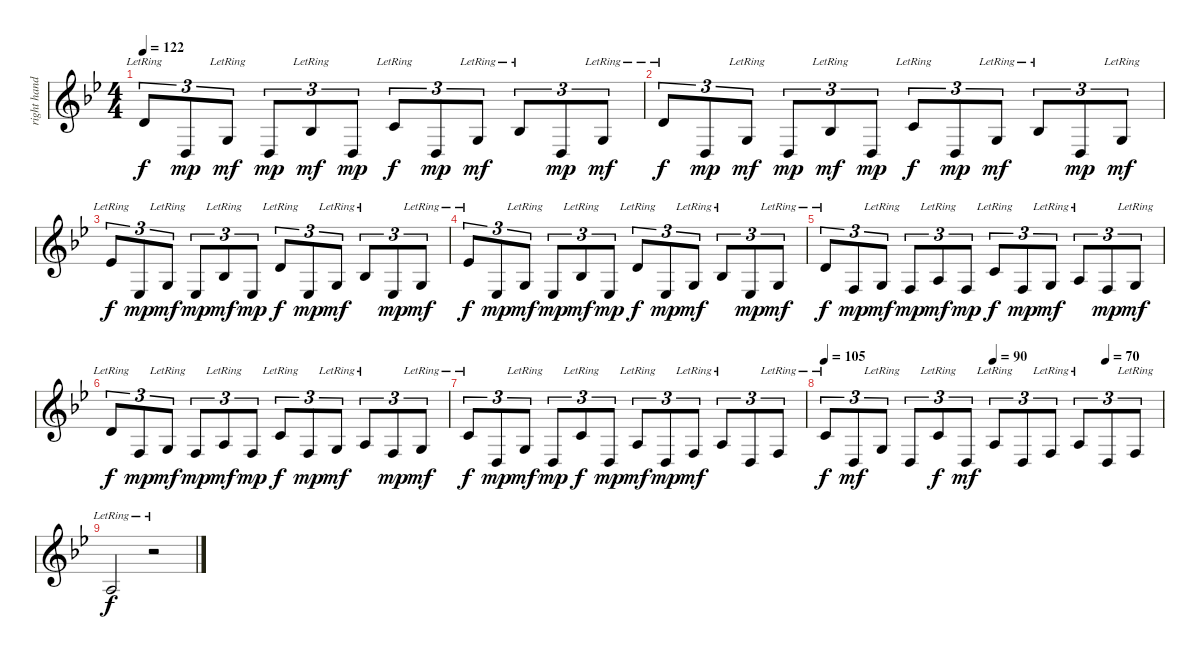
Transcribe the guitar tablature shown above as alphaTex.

\track ("right hand" "right hand") {instrument brightacousticpiano}
\staff {score}
\tuning (E4 B3 G3 D3 A2 E2) {hide}
\ts (4 4)
\tempo 122
\clef g2
\ks gminor
3.2{lr}.8{tu (3 2) dy f} 0.4.8{tu (3 2) dy mp} 0.3{lr}.8{tu (3 2) dy mf} 0.4.8{tu (3 2) dy mp} 3.3{lr}.8{tu (3 2) dy mf} 0.4.8{tu (3 2) dy mp} 1.2{lr}.8{tu (3 2) dy f} 0.4.8{tu (3 2) dy mp} 0.3{lr}.8{tu (3 2) dy mf} 3.3{lr}.8{tu (3 2)} 0.4.8{tu (3 2) dy mp} 0.3{lr}.8{tu (3 2) dy mf} |
3.2{lr}.8{tu (3 2) dy f} 0.4.8{tu (3 2) dy mp} 0.3{lr}.8{tu (3 2) dy mf} 0.4.8{tu (3 2) dy mp} 3.3{lr}.8{tu (3 2) dy mf} 0.4.8{tu (3 2) dy mp} 1.2{lr}.8{tu (3 2) dy f} 0.4.8{tu (3 2) dy mp} 0.3{lr}.8{tu (3 2) dy mf} 3.3{lr}.8{tu (3 2)} 0.4.8{tu (3 2) dy mp} 0.3{lr}.8{tu (3 2) dy mf} |
4.2{lr}.8{tu (3 2) dy f} 1.4.8{tu (3 2) dy mp} 0.3{lr}.8{tu (3 2) dy mf} 1.4.8{tu (3 2) dy mp} 3.3{lr}.8{tu (3 2) dy mf} 1.4.8{tu (3 2) dy mp} 3.2{lr}.8{tu (3 2) dy f} 1.4.8{tu (3 2) dy mp} 0.3{lr}.8{tu (3 2) dy mf} 3.3{lr}.8{tu (3 2)} 1.4.8{tu (3 2) dy mp} 0.3{lr}.8{tu (3 2) dy mf} |
4.2{lr}.8{tu (3 2) dy f} 1.4.8{tu (3 2) dy mp} 0.3{lr}.8{tu (3 2) dy mf} 1.4.8{tu (3 2) dy mp} 3.3{lr}.8{tu (3 2) dy mf} 1.4.8{tu (3 2) dy mp} 3.2{lr}.8{tu (3 2) dy f} 1.4.8{tu (3 2) dy mp} 0.3{lr}.8{tu (3 2) dy mf} 3.3{lr}.8{tu (3 2)} 1.4.8{tu (3 2) dy mp} 0.3{lr}.8{tu (3 2) dy mf} |
3.2{lr}.8{tu (3 2) dy f} 3.4.8{tu (3 2) dy mp} 0.3{lr}.8{tu (3 2) dy mf} 3.4.8{tu (3 2) dy mp} 2.3{lr}.8{tu (3 2) dy mf} 3.4.8{tu (3 2) dy mp} 1.2{lr}.8{tu (3 2) dy f} 3.4.8{tu (3 2) dy mp} 0.3{lr}.8{tu (3 2) dy mf} 2.3{lr}.8{tu (3 2)} 3.4.8{tu (3 2) dy mp} 0.3{lr}.8{tu (3 2) dy mf} |
3.2{lr}.8{tu (3 2) dy f} 3.4.8{tu (3 2) dy mp} 0.3{lr}.8{tu (3 2) dy mf} 3.4.8{tu (3 2) dy mp} 2.3{lr}.8{tu (3 2) dy mf} 3.4.8{tu (3 2) dy mp} 1.2{lr}.8{tu (3 2) dy f} 3.4.8{tu (3 2) dy mp} 0.3{lr}.8{tu (3 2) dy mf} 2.3{lr}.8{tu (3 2)} 3.4.8{tu (3 2) dy mp} 0.3{lr}.8{tu (3 2) dy mf} |
1.2{lr}.8{tu (3 2) dy f} 0.4.8{tu (3 2) dy mp} 0.3{lr}.8{tu (3 2) dy mf} 0.4.8{tu (3 2) dy mp} 1.2{lr}.8{tu (3 2) dy f} 0.4.8{tu (3 2) dy mp} 2.3{lr}.8{tu (3 2) dy mf} 0.4.8{tu (3 2) dy mp} 3.4{lr}.8{tu (3 2) dy mf} 2.3{lr}.8{tu (3 2)} 0.4.8{tu (3 2)} 3.4{lr}.8{tu (3 2)} |
\tempo 105
\tempo (90 0.5)
\tempo (70 0.8333333333333334)
1.2{lr}.8{tu (3 2) dy f} 0.4.8{tu (3 2) dy mf} 0.3{lr}.8{tu (3 2)} 0.4.8{tu (3 2)} 1.2{lr}.8{tu (3 2) dy f} 0.4.8{tu (3 2) dy mf} 2.3{lr}.8{tu (3 2)} 0.4.8{tu (3 2)} 3.4{lr}.8{tu (3 2)} 2.3{lr}.8{tu (3 2)} 0.4.8{tu (3 2)} 3.4{lr}.8{tu (3 2)} |
2.3{lr}.2{dy f} r.2
